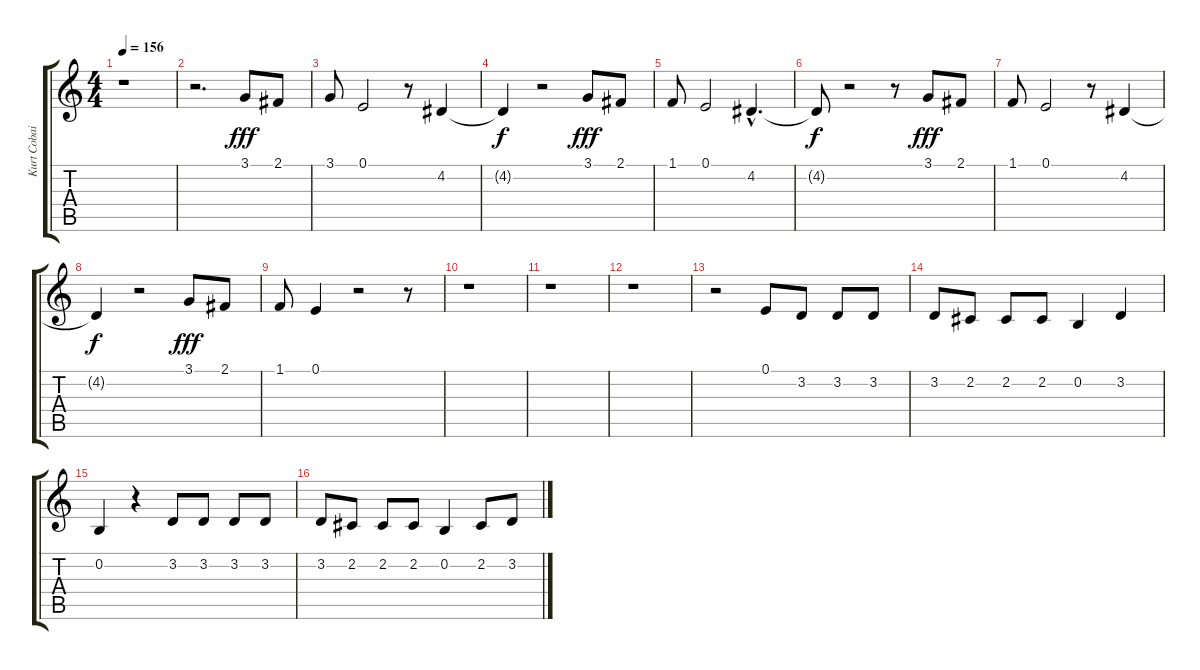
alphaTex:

\track ("Kurt Cobain(Vocals)" "Kurt Cobai") {instrument lead6voice}
\staff {score tabs}
\tuning (E4 B3 G3 D3 A2 E2) {hide}
\ts (4 4)
\tempo 156
\clef g2
\ks c
r.1{dy f} |
r.2{d} 3.1.8{dy fff} 2.1.8 |
3.1.8 0.1.2 r.8 4.2.4 |
4.2{t}.4{dy f} r.2 3.1.8{dy fff} 2.1.8 |
1.1.8 0.1.2 4.2{hac}.4{d} |
4.2{t}.8{dy f} r.2 r.8 3.1.8{dy fff} 2.1.8 |
1.1.8 0.1.2 r.8 4.2.4 |
4.2{t}.4{dy f} r.2 3.1.8{dy fff} 2.1.8 |
1.1.8 0.1.4 r.2 r.8 |
r.1 |
r.1 |
r.1 |
r.2 0.1.8 3.2.8 3.2.8 3.2.8 |
3.2.8 2.2.8 2.2.8 2.2.8 0.2.4 3.2.4 |
0.2.4 r.4 3.2.8 3.2.8 3.2.8 3.2.8 |
3.2.8 2.2.8 2.2.8 2.2.8 0.2.4 2.2.8 3.2.8
